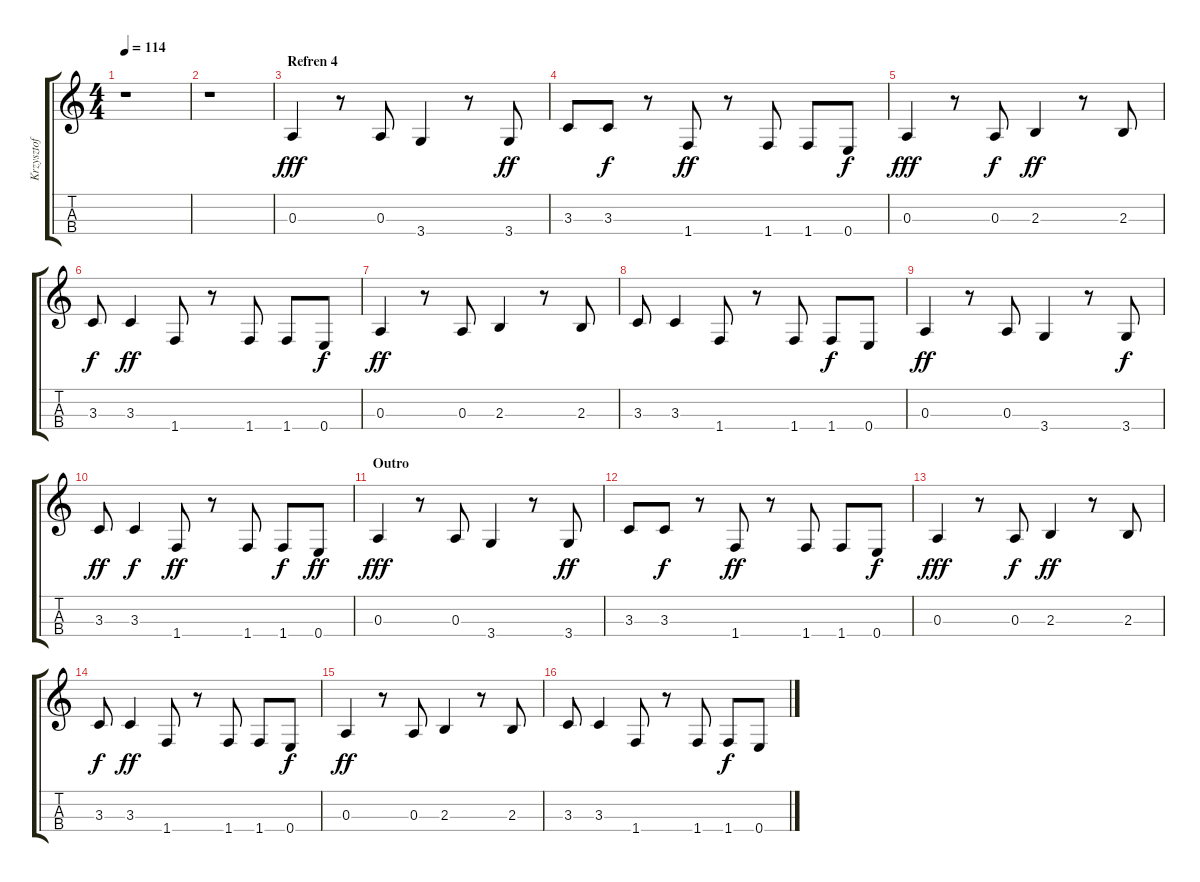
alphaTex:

\track ("Krzysztof Kieliszkiewicz" "Krzysztof ") {instrument electricbassfinger}
\staff {score tabs}
\tuning (G3 D3 A2 E2) {hide}
\ts (4 4)
\tempo 114
\clef g2
\ks c
r.1{dy fff} |
r.1 |
\section ("" "Refren 4")
0.3.4 r.8 0.3.8 3.4.4 r.8 3.4.8{dy ff} |
3.3.8 3.3.8{dy f} r.8 1.4.8{dy ff} r.8 1.4.8 1.4.8 0.4.8{dy f} |
0.3.4{dy fff} r.8 0.3.8{dy f} 2.3.4{dy ff} r.8 2.3.8 |
3.3.8{dy f} 3.3.4{dy ff} 1.4.8 r.8 1.4.8 1.4.8 0.4.8{dy f} |
0.3.4{dy ff} r.8 0.3.8 2.3.4 r.8 2.3.8 |
3.3.8 3.3.4 1.4.8 r.8 1.4.8 1.4.8{dy f} 0.4.8 |
0.3.4{dy ff} r.8 0.3.8 3.4.4 r.8 3.4.8{dy f} |
3.3.8{dy ff} 3.3.4{dy f} 1.4.8{dy ff} r.8 1.4.8 1.4.8{dy f} 0.4.8{dy ff} |
\section ("" "Outro")
0.3.4{dy fff} r.8 0.3.8 3.4.4 r.8 3.4.8{dy ff} |
3.3.8 3.3.8{dy f} r.8 1.4.8{dy ff} r.8 1.4.8 1.4.8 0.4.8{dy f} |
0.3.4{dy fff} r.8 0.3.8{dy f} 2.3.4{dy ff} r.8 2.3.8 |
3.3.8{dy f} 3.3.4{dy ff} 1.4.8 r.8 1.4.8 1.4.8 0.4.8{dy f} |
0.3.4{dy ff} r.8 0.3.8 2.3.4 r.8 2.3.8 |
3.3.8 3.3.4 1.4.8 r.8 1.4.8 1.4.8{dy f} 0.4.8
